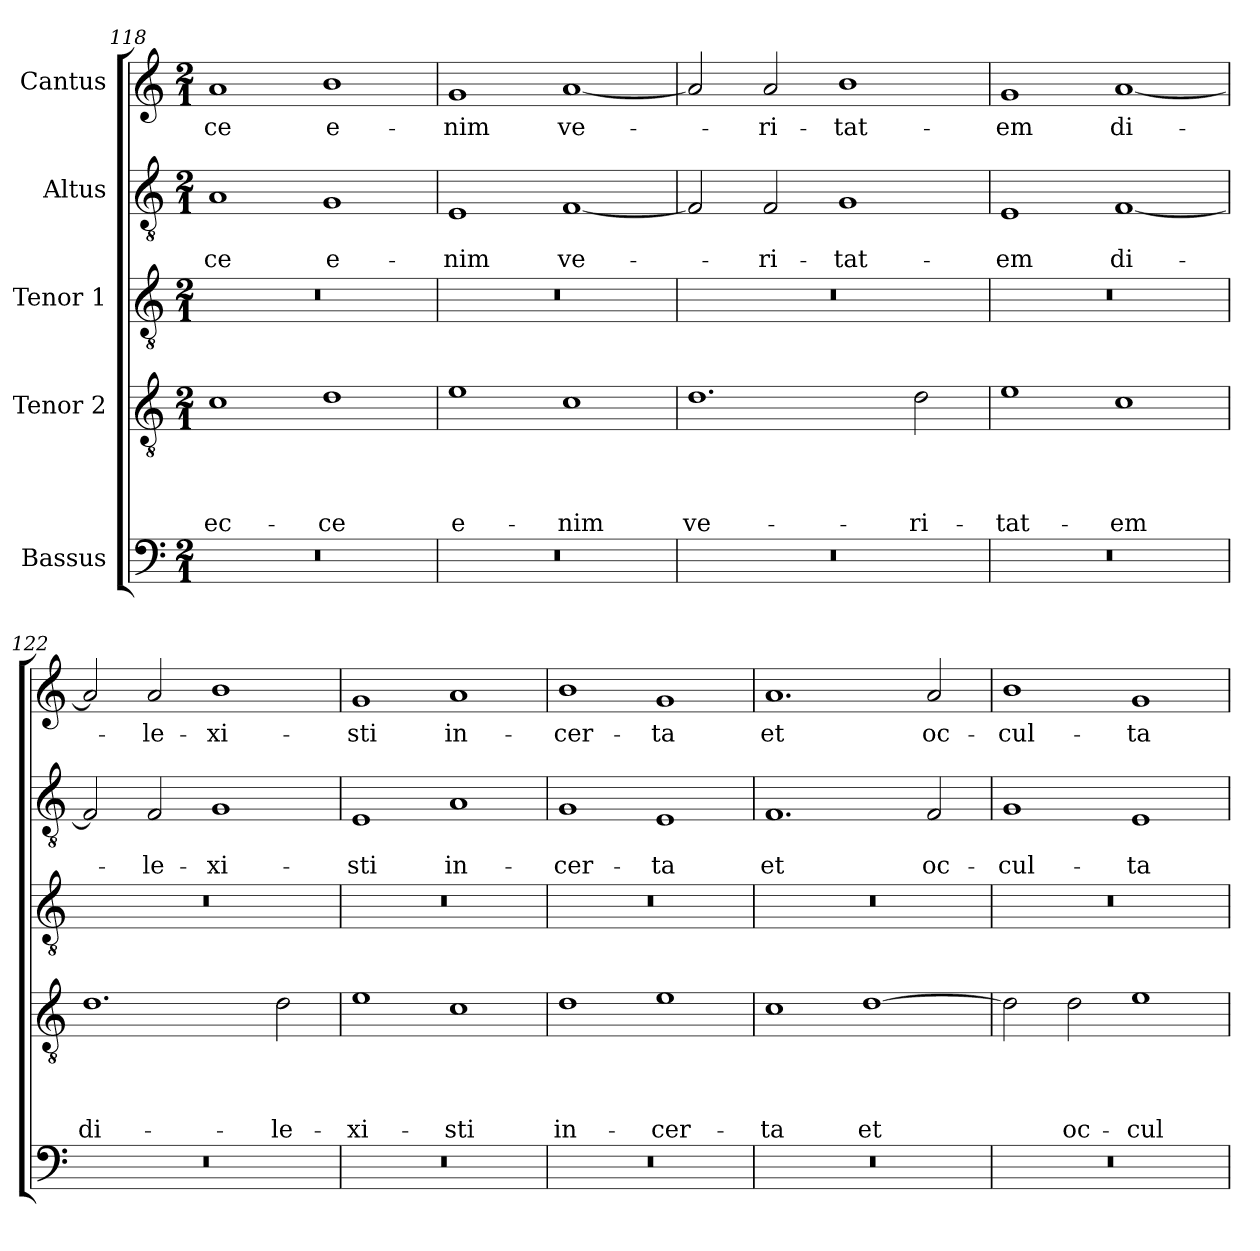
**kern	**kern	**text	**text	**text	**text	**kern	**kern	**text	**text	**kern	**text
*part5	*part4	*part4	*part4	*part4	*part4	*part3	*part2	*part2	*part2	*part1	*part1
*staff5	*staff4	*staff4	*staff4	*staff4	*staff4	*staff3	*staff2	*staff2	*staff2	*staff1	*staff1
*I"Bassus	*I"Tenor 2	*	*	*	*	*I"Tenor 1	*I"Altus	*	*	*I"Cantus	*
*clefF4	*clefGv2	*	*	*	*	*clefGv2	*clefGv2	*	*	*clefG2	*
*k[]	*k[]	*	*	*	*	*k[]	*k[]	*	*	*k[]	*
*C:	*C:	*	*	*	*	*C:	*C:	*	*	*C:	*
*M2/1	*M2/1	*	*	*	*	*M2/1	*M2/1	*	*	*M2/1	*
=118	=118	=118	=118	=118	=118	=118	=118	=118	=118	=118	=118
!	!	!	!	!	!LO:LY:b	!	!	!	!LO:LY:b	!	!LO:LY:b
0r	1c	.	.	.	ec-	0r	1A	.	-ce	1a	-ce
!	!	!	!	!	!LO:LY:b	!	!	!	!LO:LY:b	!	!LO:LY:b
.	1d	.	.	.	-ce	.	1G	.	e-	1b	e-
=119	=119	=119	=119	=119	=119	=119	=119	=119	=119	=119	=119
!	!	!	!	!	!LO:LY:b	!	!	!	!LO:LY:b	!	!LO:LY:b
0r	1e	.	.	.	e-	0r	1E	.	-nim	1g	-nim
!	!	!	!	!	!LO:LY:b	!	!	!	!LO:LY:b	!	!LO:LY:b
.	1c	.	.	.	-nim	.	[1F	.	ve-	[1a	ve-
=120	=120	=120	=120	=120	=120	=120	=120	=120	=120	=120	=120
!	!	!	!	!	!LO:LY:b	!	!	!	!	!	!
0r	1.d	.	.	.	ve-	0r	2F/]	.	.	2a/]	.
!	!	!	!	!	!	!	!	!	!LO:LY:b	!	!LO:LY:b
.	.	.	.	.	.	.	2F/	.	-ri-	2a/	-ri-
!	!	!	!	!	!	!	!	!	!LO:LY:b	!	!LO:LY:b
.	.	.	.	.	.	.	1G	.	-tat-	1b	-tat-
!	!	!	!	!	!LO:LY:b	!	!	!	!	!	!
.	2d\	.	.	.	-ri-	.	.	.	.	.	.
!!LO:LB:g=z
=121	=121	=121	=121	=121	=121	=121	=121	=121	=121	=121	=121
!	!	!	!	!	!LO:LY:b	!	!	!	!LO:LY:b	!	!LO:LY:b
0r	1e	.	.	.	-tat-	0r	1E	.	-em	1g	-em
!	!	!	!	!	!LO:LY:b	!	!	!	!LO:LY:b	!	!LO:LY:b
.	1c	.	.	.	-em	.	[1F	.	di-	[1a	di-
=122	=122	=122	=122	=122	=122	=122	=122	=122	=122	=122	=122
!	!	!	!	!	!LO:LY:b	!	!	!	!	!	!
0r	1.d	.	.	.	di-	0r	2F/]	.	.	2a/]	.
!	!	!	!	!	!	!	!	!	!LO:LY:b	!	!LO:LY:b
.	.	.	.	.	.	.	2F/	.	-le-	2a/	-le-
!	!	!	!	!	!	!	!	!	!LO:LY:b	!	!LO:LY:b
.	.	.	.	.	.	.	1G	.	-xi-	1b	-xi-
!	!	!	!	!	!LO:LY:b	!	!	!	!	!	!
.	2d\	.	.	.	-le-	.	.	.	.	.	.
=123	=123	=123	=123	=123	=123	=123	=123	=123	=123	=123	=123
!	!	!	!	!	!LO:LY:b	!	!	!	!LO:LY:b	!	!LO:LY:b
0r	1e	.	.	.	-xi-	0r	1E	.	-sti	1g	-sti
!	!	!	!	!	!LO:LY:b	!	!	!	!LO:LY:b	!	!LO:LY:b
.	1c	.	.	.	-sti	.	1A	.	in-	1a	in-
=124	=124	=124	=124	=124	=124	=124	=124	=124	=124	=124	=124
!	!	!	!	!	!LO:LY:b	!	!	!	!LO:LY:b	!	!LO:LY:b
0r	1d	.	.	.	in-	0r	1G	.	-cer-	1b	-cer-
!	!	!	!	!	!LO:LY:b	!	!	!	!LO:LY:b	!	!LO:LY:b
.	1e	.	.	.	-cer-	.	1E	.	-ta	1g	-ta
=125	=125	=125	=125	=125	=125	=125	=125	=125	=125	=125	=125
!	!	!	!	!	!LO:LY:b	!	!	!	!LO:LY:b	!	!LO:LY:b
0r	1c	.	.	.	-ta	0r	1.F	.	et	1.a	et
!	!	!	!	!	!LO:LY:b	!	!	!	!	!	!
.	[1d	.	.	.	et	.	.	.	.	.	.
!	!	!	!	!	!	!	!	!	!LO:LY:b	!	!LO:LY:b
.	.	.	.	.	.	.	2F/	.	oc-	2a/	oc-
=126	=126	=126	=126	=126	=126	=126	=126	=126	=126	=126	=126
!	!	!	!	!	!	!	!	!	!LO:LY:b	!	!LO:LY:b
0r	2d\]	.	.	.	.	0r	1G	.	-cul-	1b	-cul-
!	!	!	!	!	!LO:LY:b	!	!	!	!	!	!
.	2d\	.	.	.	oc-	.	.	.	.	.	.
!	!	!	!	!	!LO:LY:b	!	!	!	!LO:LY:b	!	!LO:LY:b
.	1e	.	.	.	-cul-	.	1E	.	-ta	1g	-ta
=	=	=	=	=	=	=	=	=	=	=	=
*-	*-	*-	*-	*-	*-	*-	*-	*-	*-	*-	*-
